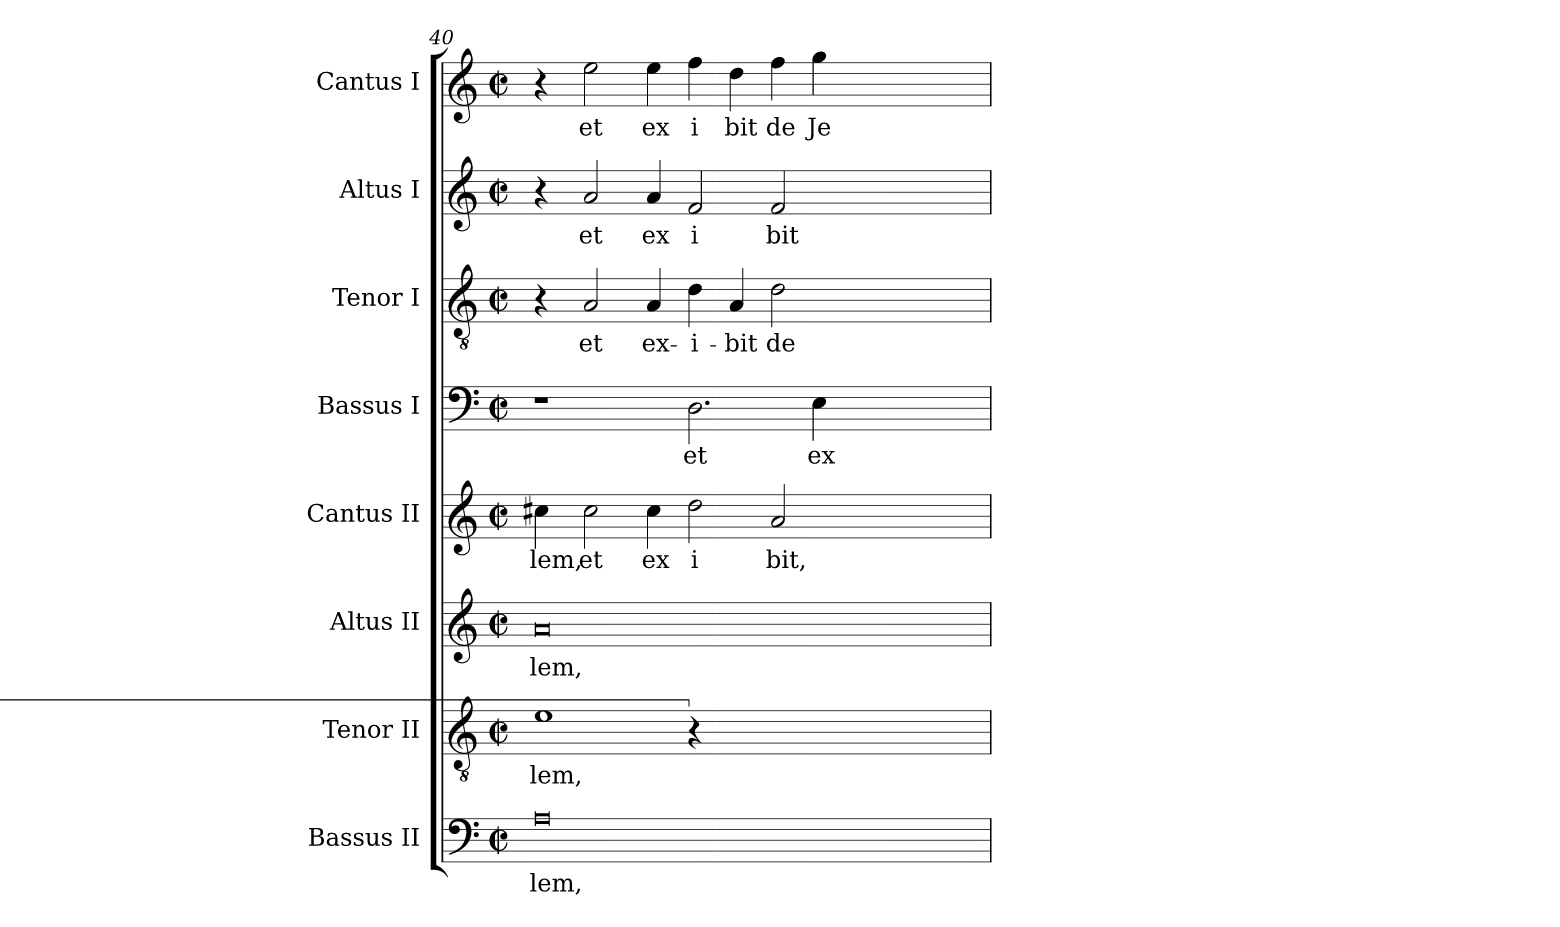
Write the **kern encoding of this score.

**kern	**text	**kern	**text	**kern	**text	**kern	**text	**kern	**text	**kern	**text	**kern	**text	**kern	**text
*part8	*part8	*part7	*part7	*part6	*part6	*part5	*part5	*part4	*part4	*part3	*part3	*part2	*part2	*part1	*part1
*staff8	*staff8	*staff7	*staff7	*staff6	*staff6	*staff5	*staff5	*staff4	*staff4	*staff3	*staff3	*staff2	*staff2	*staff1	*staff1
*I"Bassus II	*	*I"Tenor II	*	*I"Altus II	*	*I"Cantus II	*	*I"Bassus I	*	*I"Tenor I	*	*I"Altus I	*	*I"Cantus I	*
*clefF4	*	*clefGv2	*	*clefG2	*	*clefG2	*	*clefF4	*	*clefGv2	*	*clefG2	*	*clefG2	*
*M2/2	*	*M2/2	*	*M2/2	*	*M2/2	*	*M2/2	*	*M2/2	*	*M2/2	*	*M2/2	*
*met(c|)	*	*met(c|)	*	*met(c|)	*	*met(c|)	*	*met(c|)	*	*met(c|)	*	*met(c|)	*	*met(c|)	*
=40	=40	=40	=40	=40	=40	=40	=40	=40	=40	=40	=40	=40	=40	=40	=40
!	!LO:LY:b:cj	!	!LO:LY:b:cj	!	!LO:LY:b:cj	!	!LO:LY:b:cj	!	!	!	!	!	!	!	!
0A	-lem,	1e	-lem,	0a	lem,	4cc#X\	lem,	1r	.	4r	.	4r	.	4r	.
!	!	!	!	!	!	!	!LO:LY:b:cj	!	!	!	!LO:LY:b:cj	!	!LO:LY:b:cj	!	!LO:LY:b:cj
.	.	.	.	.	.	2cc#\	et	.	.	2A/	et	2a/	et	2ee\	et
!	!	!	!	!	!	!	!LO:LY:b:cj	!	!	!	!LO:LY:b:cj	!	!LO:LY:b:cj	!	!LO:LY:b:cj
.	.	.	.	.	.	4cc#\	ex	.	.	4A/	ex-	4a/	ex	4ee\	ex
!	!	!LO:N:vis=1	!	!	!	!	!LO:LY:b:cj	!	!LO:LY:b:cj	!	!LO:LY:b:cj	!	!LO:LY:b:cj	!	!LO:LY:b:cj
.	.	4%9r	.	.	.	2dd\	i	2.D\	et	4d\	-i-	2f/	i	4ff\	i
!	!	!	!	!	!	!	!	!	!	!	!LO:LY:b:cj	!	!	!	!LO:LY:b:cj
.	.	.	.	.	.	.	.	.	.	4A/	-bit	.	.	4dd\	bit
!	!	!	!	!	!	!	!LO:LY:b:cj	!	!	!	!LO:LY:b:cj	!	!LO:LY:b:cj	!	!LO:LY:b:cj
.	.	.	.	.	.	2a/	bit,	.	.	2d\	de	2f/	bit	4ff\	de
!	!	!	!	!	!	!	!	!	!LO:LY:b:cj	!	!	!	!	!	!LO:LY:b:cj
.	.	.	.	.	.	.	.	4E\	ex	.	.	.	.	4gg\	Je
1ryy	.	.	.	1ryy	.	1ryy	.	1ryy	.	1ryy	.	1ryy	.	1ryy	.
4ryy	.	.	.	4ryy	.	4ryy	.	4ryy	.	4ryy	.	4ryy	.	4ryy	.
=	=	=	=	=	=	=	=	=	=	=	=	=	=	=	=
*-	*-	*-	*-	*-	*-	*-	*-	*-	*-	*-	*-	*-	*-	*-	*-
